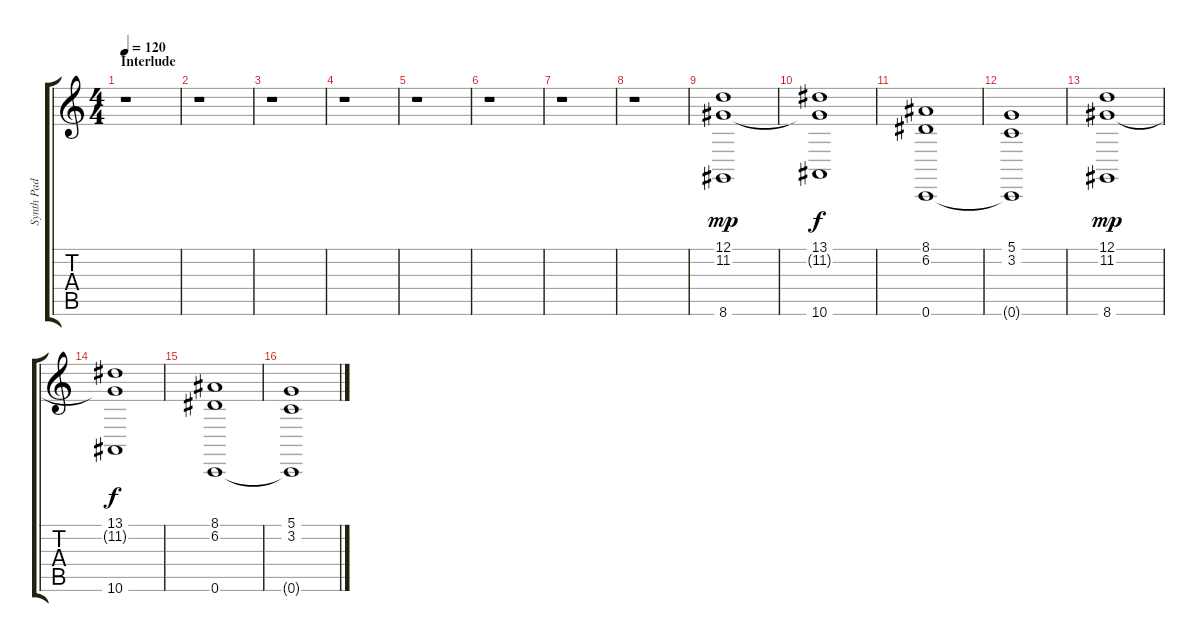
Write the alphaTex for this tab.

\track ("Synth Pad" "Synth Pad") {instrument pad2warm}
\staff {score tabs}
\tuning (D4 A3 F3 C3 G2 C2) {hide}
\ts (4 4)
\section ("" "Interlude")
\tempo 120
\clef g2
\ks c
r.1{dy f} |
r.1 |
r.1 |
r.1 |
r.1 |
r.1 |
r.1 |
r.1 |
(12.1 11.2 8.6).1{dy mp} |
(13.1 11.2{t} 10.6).1{dy f} |
(8.1 6.2 0.6).1 |
(5.1 3.2 0.6{t}).1 |
(12.1 11.2 8.6).1{dy mp} |
(13.1 11.2{t} 10.6).1{dy f} |
(8.1 6.2 0.6).1 |
(5.1 3.2 0.6{t}).1
